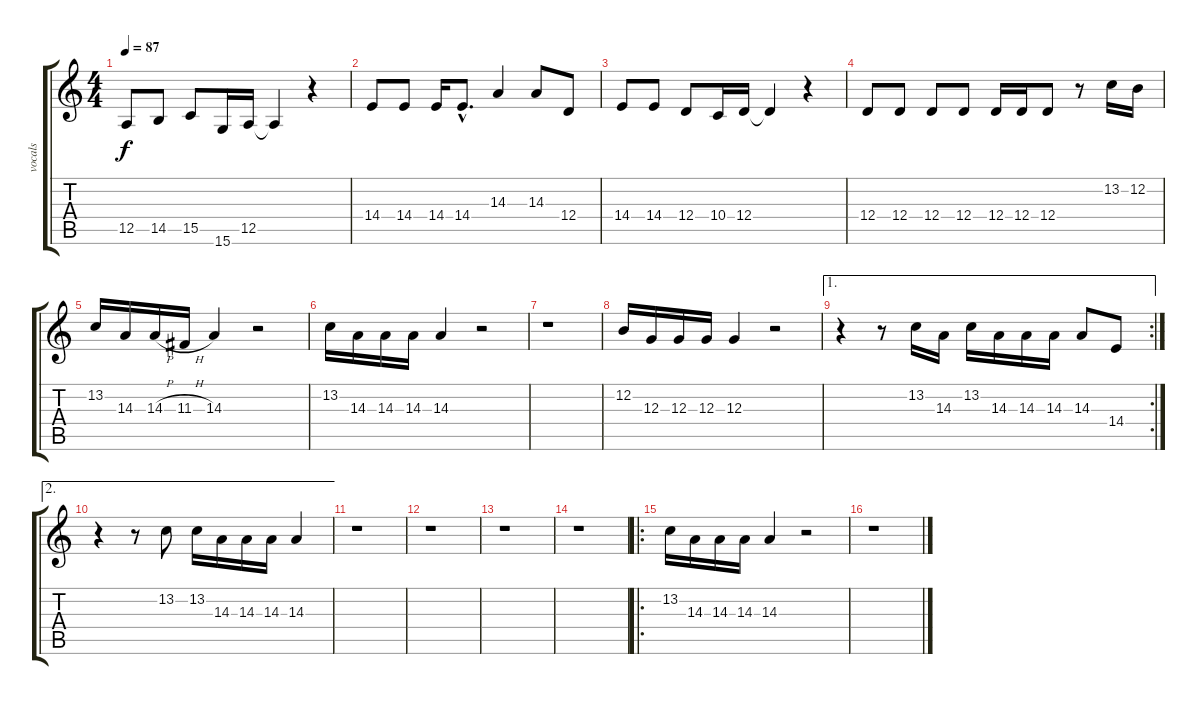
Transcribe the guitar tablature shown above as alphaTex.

\track ("vocals" "vocals") {instrument sopranosax}
\staff {score tabs}
\tuning (E4 B3 G3 D3 A2 E2) {hide}
\ts (4 4)
\tempo 87
\clef g2
\ks c
12.5.8{dy f} 14.5.8 15.5.8 15.6.16 12.5.16 12.5{t}.4 r.4 |
14.4.8 14.4.8 14.4.16 14.4{hac}.8{d} 14.3.4 14.3.8 12.4.8 |
14.4.8 14.4.8 12.4.8 10.4.16 12.4.16 12.4{t}.4 r.4 |
12.4.8 12.4.8 12.4.8 12.4.8 12.4.16 12.4.16 12.4.8 r.8 13.2.16 12.2.16 |
13.2.16 14.3.16 14.3{h}.16 11.3{h}.16 14.3.4 r.2 |
13.2.16 14.3.16 14.3.16 14.3.16 14.3.4 r.2 |
r.1 |
12.2.16 12.3.16 12.3.16 12.3.16 12.3.4 r.2 |
\ae 1
\rc 2
r.4 r.8 13.2.16 14.3.16 13.2.16 14.3.16 14.3.16 14.3.16 14.3.8 14.4.8 |
\ae 2
r.4 r.8 13.2.8 13.2.16 14.3.16 14.3.16 14.3.16 14.3.4 |
r.1 |
r.1 |
r.1 |
r.1 |
\ro
13.2.16 14.3.16 14.3.16 14.3.16 14.3.4 r.2 |
r.1
